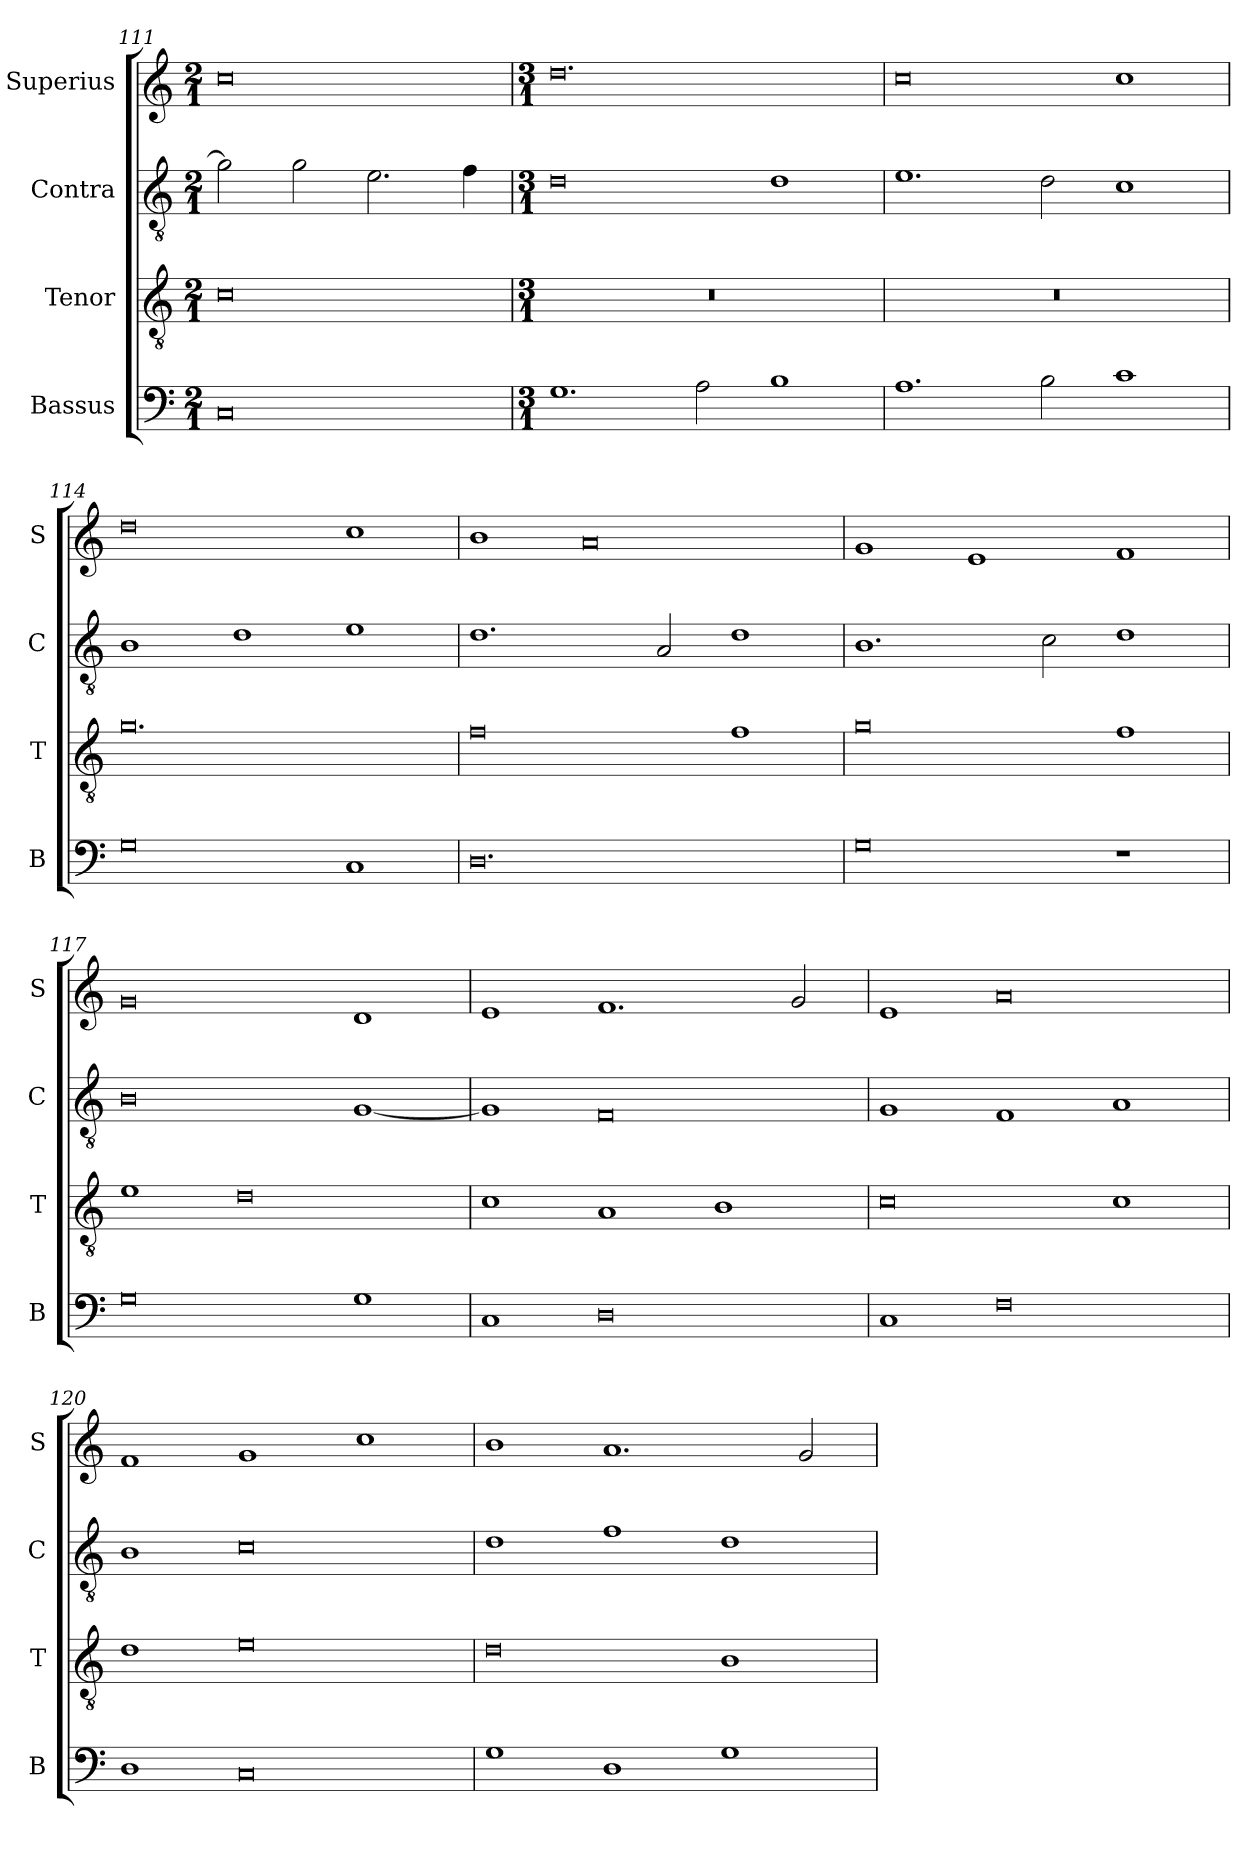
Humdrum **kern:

**kern	**kern	**kern	**kern
*part4	*part3	*part2	*part1
*staff4	*staff3	*staff2	*staff1
*I"Bassus	*I"Tenor	*I"Contra	*I"Superius
*I'B	*I'T	*I'C	*I'S
*clefF4	*clefGv2	*clefGv2	*clefG2
*k[]	*k[]	*k[]	*k[]
*M2/1	*M2/1	*M2/1	*M2/1
=111	=111	=111	=111
0C	0c	2g\]	0cc
.	.	2g\	.
.	.	2.e\	.
.	.	4f\	.
=112	=112	=112	=112
*M3/1	*M3/1	*M3/1	*M3/1
1.G	0.r	0d	0.dd
2A\	.	.	.
1B	.	1d	.
=113	=113	=113	=113
1.A	0.r	1.e	0cc
2B\	.	2d\	.
1c	.	1c	1cc
=114	=114	=114	=114
0G	0.g	1B	0dd
.	.	1d	.
1C	.	1e	1cc
=115	=115	=115	=115
0.D	0f	1.d	1b
.	.	.	0a
.	.	2A/	.
.	1f	1d	.
=116	=116	=116	=116
0G	0g	1.B	1g
.	.	.	1e
.	.	2c\	.
1r	1f	1d	1f
=117	=117	=117	=117
0G	1e	0B	0g
.	0d	.	.
1G	.	[1G	1d
=118	=118	=118	=118
1C	1c	1G]	1e
0D	1A	0F	1.f
.	1B	.	.
.	.	.	2g/
=119	=119	=119	=119
1C	0c	1G	1e
0F	.	1F	0a
.	1c	1A	.
=120	=120	=120	=120
1D	1d	1B	1f
0C	0e	0c	1g
.	.	.	1cc
=121	=121	=121	=121
1G	0d	1d	1b
1D	.	1f	1.a
1G	1B	1d	.
.	.	.	2g/
=	=	=	=
*-	*-	*-	*-
